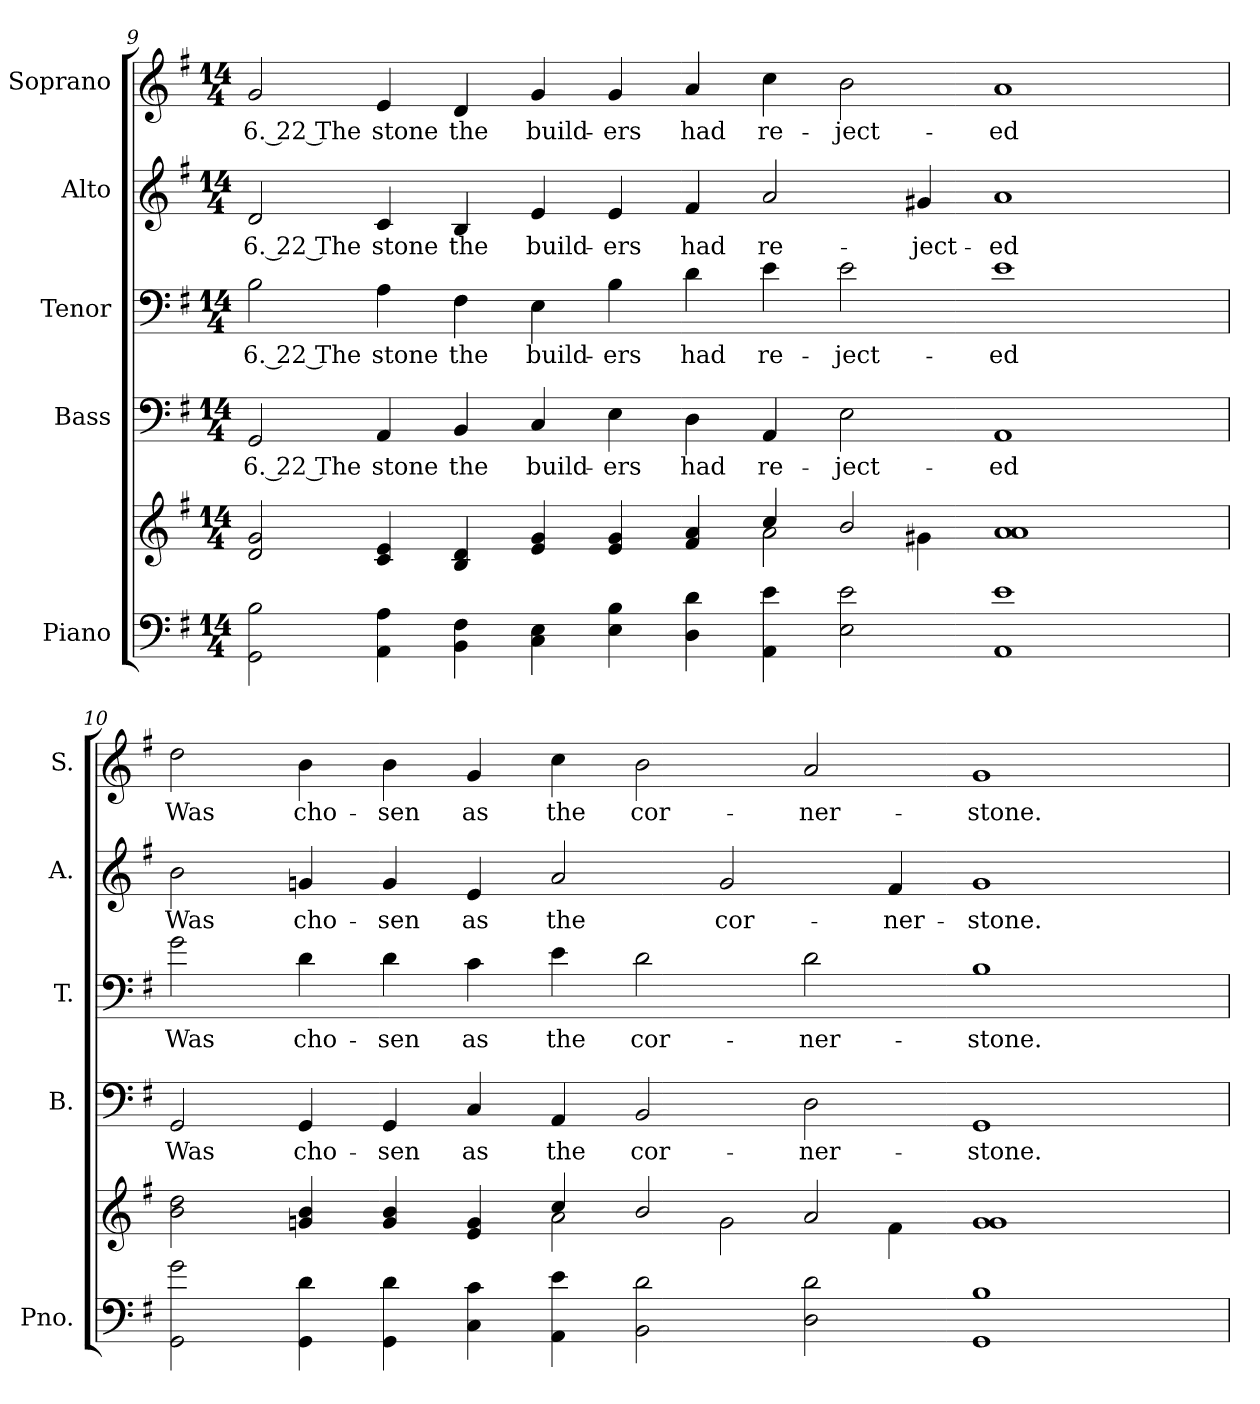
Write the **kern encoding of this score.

**kern	**kern	**kern	**text	**kern	**text	**kern	**text	**kern	**text
*part5	*part5	*part4	*part4	*part3	*part3	*part2	*part2	*part1	*part1
*staff6	*staff5	*staff4	*staff4	*staff3	*staff3	*staff2	*staff2	*staff1	*staff1
*I"Piano	*	*I"Bass	*	*I"Tenor	*	*I"Alto	*	*I"Soprano	*
*I'Pno.	*	*I'B.	*	*I'T.	*	*I'A.	*	*I'S.	*
!!LO:PB:g=z
*clefF4	*clefG2	*clefF4	*	*clefF4	*	*clefG2	*	*clefG2	*
*k[f#]	*k[f#]	*k[f#]	*	*k[f#]	*	*k[f#]	*	*k[f#]	*
*G:	*G:	*G:	*	*G:	*	*G:	*	*G:	*
*M14/4	*M14/4	*M14/4	*	*M14/4	*	*M14/4	*	*M14/4	*
=9	=9	=9	=9	=9	=9	=9	=9	=9	=9
*	*^	*	*	*	*	*	*	*	*
!	!	!	!	!LO:LY:b:color=#000000	!	!	!	!	!	!
!	!	!	!	!	!	!LO:LY:b:color=#000000	!	!	!	!
!	!	!	!	!	!	!	!	!LO:LY:b:color=#000000	!	!
!	!	!	!	!	!	!	!	!	!	!LO:LY:b:color=#000000
2GGi\ 2Bi	2di/ 2gi	1ryy	2GGi/	6. 22 The	2Bi\	6. 22 The	2di/	6. 22 The	2gi/	6. 22 The
!	!	!	!	!LO:LY:b:color=#000000	!	!	!	!	!	!
!	!	!	!	!	!	!LO:LY:b:color=#000000	!	!	!	!
!	!	!	!	!	!	!	!	!LO:LY:b:color=#000000	!	!
!	!	!	!	!	!	!	!	!	!	!LO:LY:b:color=#000000
4AAi\ 4Ai	4ci/ 4ei	.	4AAi/	stone	4Ai\	stone	4ci/	stone	4ei/	stone
!	!	!	!	!LO:LY:b:color=#000000	!	!	!	!	!	!
!	!	!	!	!	!	!LO:LY:b:color=#000000	!	!	!	!
!	!	!	!	!	!	!	!	!LO:LY:b:color=#000000	!	!
!	!	!	!	!	!	!	!	!	!	!LO:LY:b:color=#000000
4BBi\ 4F#i	4Bi/ 4di	.	4BBi/	the	4F#i\	the	4Bi/	the	4di/	the
!	!	!	!	!LO:LY:b:color=#000000	!	!	!	!	!	!
!	!	!	!	!	!	!LO:LY:b:color=#000000	!	!	!	!
!	!	!	!	!	!	!	!	!LO:LY:b:color=#000000	!	!
!	!	!	!	!	!	!	!	!	!	!LO:LY:b:color=#000000
4Ci\ 4Ei	4ei/ 4gi	2ryy	4Ci/	build-	4Ei\	build-	4ei/	build-	4gi/	build-
!	!	!	!	!LO:LY:b:color=#000000	!	!	!	!	!	!
!	!	!	!	!	!	!LO:LY:b:color=#000000	!	!	!	!
!	!	!	!	!	!	!	!	!LO:LY:b:color=#000000	!	!
!	!	!	!	!	!	!	!	!	!	!LO:LY:b:color=#000000
4Ei\ 4Bi	4ei/ 4gi	.	4Ei\	-ers	4Bi\	-ers	4ei/	-ers	4gi/	-ers
!	!	!	!	!LO:LY:b:color=#000000	!	!	!	!	!	!
!	!	!	!	!	!	!LO:LY:b:color=#000000	!	!	!	!
!	!	!	!	!	!	!	!	!LO:LY:b:color=#000000	!	!
!	!	!	!	!	!	!	!	!	!	!LO:LY:b:color=#000000
4Di\ 4di	4f#i/ 4ai	4ryy	4Di\	had	4di\	had	4f#i/	had	4ai/	had
!	!	!	!	!LO:LY:b:color=#000000	!	!	!	!	!	!
!	!	!	!	!	!	!LO:LY:b:color=#000000	!	!	!	!
!	!	!	!	!	!	!	!	!LO:LY:b:color=#000000	!	!
!	!	!	!	!	!	!	!	!	!	!LO:LY:b:color=#000000
4AAi\ 4ei	4cci/	2ai\	4AAi/	re-	4ei\	re-	2ai/	re-	4cci\	re-
!	!	!	!	!LO:LY:b:color=#000000	!	!	!	!	!	!
!	!	!	!	!	!	!LO:LY:b:color=#000000	!	!	!	!
!	!	!	!	!	!	!	!	!	!	!LO:LY:b:color=#000000
2Ei\ 2ei	2bi/	.	2Ei\	-ject-	2ei\	-ject-	.	.	2bi\	-ject-
!	!	!	!	!	!	!	!	!LO:LY:b:color=#000000	!	!
.	.	4g#Xi\	.	.	.	.	4g#Xi/	-ject-	.	.
!	!	!	!	!LO:LY:b:color=#000000	!	!	!	!	!	!
!	!	!	!	!	!	!LO:LY:b:color=#000000	!	!	!	!
!	!	!	!	!	!	!	!	!LO:LY:b:color=#000000	!	!
!	!	!	!	!	!	!	!	!	!	!LO:LY:b:color=#000000
1AAi 1ei	1ai 1ai	2ryy	1AAi	-ed	1ei	-ed	1ai	-ed	1ai	-ed
.	.	2ryy	.	.	.	.	.	.	.	.
!!LO:PB:g=z
=10	=10	=10	=10	=10	=10	=10	=10	=10	=10	=10
!	!	!	!	!LO:LY:b:color=#000000	!	!	!	!	!	!
!	!	!	!	!	!	!LO:LY:b:color=#000000	!	!	!	!
!	!	!	!	!	!	!	!	!LO:LY:b:color=#000000	!	!
!	!	!	!	!	!	!	!	!	!	!LO:LY:b:color=#000000
2GGi\ 2gi	2bi\ 2ddi	1ryy	2GGi/	Was	2gi\	Was	2bi\	Was	2ddi\	Was
!	!	!	!	!LO:LY:b:color=#000000	!	!	!	!	!	!
!	!	!	!	!	!	!LO:LY:b:color=#000000	!	!	!	!
!	!	!	!	!	!	!	!	!LO:LY:b:color=#000000	!	!
!	!	!	!	!	!	!	!	!	!	!LO:LY:b:color=#000000
4GGi\ 4di	4gni/ 4bi	.	4GGi/	cho-	4di\	cho-	4gni/	cho-	4bi\	cho-
!	!	!	!	!LO:LY:b:color=#000000	!	!	!	!	!	!
!	!	!	!	!	!	!LO:LY:b:color=#000000	!	!	!	!
!	!	!	!	!	!	!	!	!LO:LY:b:color=#000000	!	!
!	!	!	!	!	!	!	!	!	!	!LO:LY:b:color=#000000
4GGi\ 4di	4gi/ 4bi	.	4GGi/	-sen	4di\	-sen	4gi/	-sen	4bi\	-sen
!	!	!	!	!LO:LY:b:color=#000000	!	!	!	!	!	!
!	!	!	!	!	!	!LO:LY:b:color=#000000	!	!	!	!
!	!	!	!	!	!	!	!	!LO:LY:b:color=#000000	!	!
!	!	!	!	!	!	!	!	!	!	!LO:LY:b:color=#000000
4Ci\ 4ci	4ei/ 4gi	4ryy	4Ci/	as	4ci\	as	4ei/	as	4gi/	as
!	!	!	!	!LO:LY:b:color=#000000	!	!	!	!	!	!
!	!	!	!	!	!	!LO:LY:b:color=#000000	!	!	!	!
!	!	!	!	!	!	!	!	!LO:LY:b:color=#000000	!	!
!	!	!	!	!	!	!	!	!	!	!LO:LY:b:color=#000000
4AAi\ 4ei	4cci/	2ai\	4AAi/	the	4ei\	the	2ai/	the	4cci\	the
!	!	!	!	!LO:LY:b:color=#000000	!	!	!	!	!	!
!	!	!	!	!	!	!LO:LY:b:color=#000000	!	!	!	!
!	!	!	!	!	!	!	!	!	!	!LO:LY:b:color=#000000
2BBi\ 2di	2bi/	.	2BBi/	cor-	2di\	cor-	.	.	2bi\	cor-
!	!	!	!	!	!	!	!	!LO:LY:b:color=#000000	!	!
.	.	2gi\	.	.	.	.	2gi/	cor-	.	.
!	!	!	!	!LO:LY:b:color=#000000	!	!	!	!	!	!
!	!	!	!	!	!	!LO:LY:b:color=#000000	!	!	!	!
!	!	!	!	!	!	!	!	!	!	!LO:LY:b:color=#000000
2Di\ 2di	2ai/	.	2Di\	-ner-	2di\	-ner-	.	.	2ai/	-ner-
!	!	!	!	!	!	!	!	!LO:LY:b:color=#000000	!	!
.	.	4f#i\	.	.	.	.	4f#i/	-ner-	.	.
!	!	!	!	!LO:LY:b:color=#000000	!	!	!	!	!	!
!	!	!	!	!	!	!LO:LY:b:color=#000000	!	!	!	!
!	!	!	!	!	!	!	!	!LO:LY:b:color=#000000	!	!
!	!	!	!	!	!	!	!	!	!	!LO:LY:b:color=#000000
1GGi 1Bi	1gi 1gi	2ryy	1GGi	-stone.	1Bi	-stone.	1gi	-stone.	1gi	-stone.
.	.	2ryy	.	.	.	.	.	.	.	.
*	*v	*v	*	*	*	*	*	*	*	*
=	=	=	=	=	=	=	=	=	=
*-	*-	*-	*-	*-	*-	*-	*-	*-	*-
